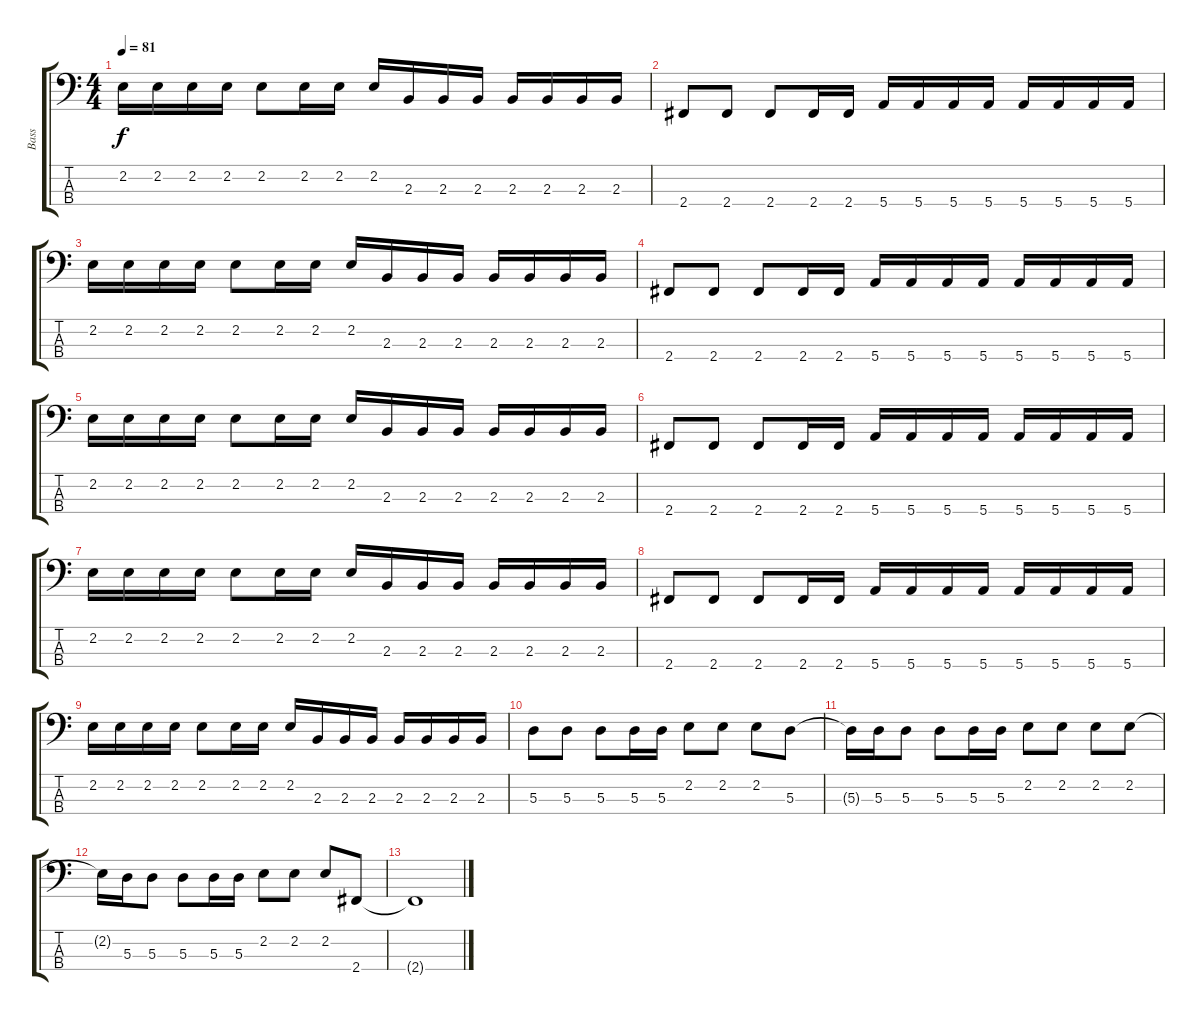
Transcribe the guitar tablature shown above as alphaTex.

\track ("Bass" "Bass") {instrument electricbasspick}
\staff {score tabs}
\tuning (G2 D2 A1 E1) {hide}
\ts (4 4)
\tempo 81
\clef f4
\ks c
2.2.16{dy f} 2.2.16 2.2.16 2.2.16 2.2.8 2.2.16 2.2.16 2.2.16 2.3.16 2.3.16 2.3.16 2.3.16 2.3.16 2.3.16 2.3.16 |
2.4.8 2.4.8 2.4.8 2.4.16 2.4.16 5.4.16 5.4.16 5.4.16 5.4.16 5.4.16 5.4.16 5.4.16 5.4.16 |
2.2.16 2.2.16 2.2.16 2.2.16 2.2.8 2.2.16 2.2.16 2.2.16 2.3.16 2.3.16 2.3.16 2.3.16 2.3.16 2.3.16 2.3.16 |
2.4.8 2.4.8 2.4.8 2.4.16 2.4.16 5.4.16 5.4.16 5.4.16 5.4.16 5.4.16 5.4.16 5.4.16 5.4.16 |
2.2.16 2.2.16 2.2.16 2.2.16 2.2.8 2.2.16 2.2.16 2.2.16 2.3.16 2.3.16 2.3.16 2.3.16 2.3.16 2.3.16 2.3.16 |
2.4.8 2.4.8 2.4.8 2.4.16 2.4.16 5.4.16 5.4.16 5.4.16 5.4.16 5.4.16 5.4.16 5.4.16 5.4.16 |
2.2.16 2.2.16 2.2.16 2.2.16 2.2.8 2.2.16 2.2.16 2.2.16 2.3.16 2.3.16 2.3.16 2.3.16 2.3.16 2.3.16 2.3.16 |
2.4.8 2.4.8 2.4.8 2.4.16 2.4.16 5.4.16 5.4.16 5.4.16 5.4.16 5.4.16 5.4.16 5.4.16 5.4.16 |
2.2.16 2.2.16 2.2.16 2.2.16 2.2.8 2.2.16 2.2.16 2.2.16 2.3.16 2.3.16 2.3.16 2.3.16 2.3.16 2.3.16 2.3.16 |
5.3.8 5.3.8 5.3.8 5.3.16 5.3.16 2.2.8 2.2.8 2.2.8 5.3.8 |
5.3{t}.16 5.3.16 5.3.8 5.3.8 5.3.16 5.3.16 2.2.8 2.2.8 2.2.8 2.2.8 |
2.2{t}.16 5.3.16 5.3.8 5.3.8 5.3.16 5.3.16 2.2.8 2.2.8 2.2.8 2.4.8 |
2.4{t}.1
